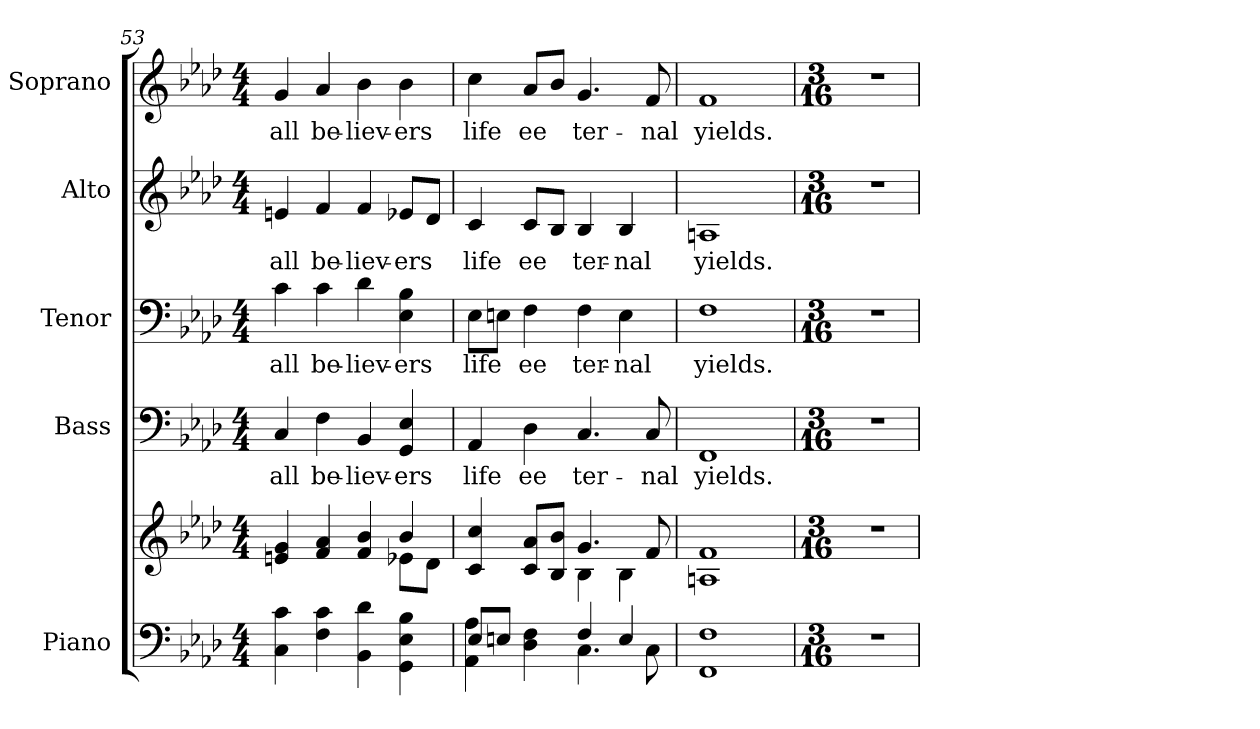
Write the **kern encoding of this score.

**kern	**kern	**kern	**text	**kern	**text	**kern	**text	**kern	**text
*part5	*part5	*part4	*part4	*part3	*part3	*part2	*part2	*part1	*part1
*staff6	*staff5	*staff4	*staff4	*staff3	*staff3	*staff2	*staff2	*staff1	*staff1
*I"Piano	*	*I"Bass	*	*I"Tenor	*	*I"Alto	*	*I"Soprano	*
*I'Pno.	*	*I'B.	*	*I'T.	*	*I'A.	*	*I'S.	*
*clefF4	*clefG2	*clefF4	*	*clefF4	*	*clefG2	*	*clefG2	*
*k[b-e-a-d-]	*k[b-e-a-d-]	*k[b-e-a-d-]	*	*k[b-e-a-d-]	*	*k[b-e-a-d-]	*	*k[b-e-a-d-]	*
*A-:	*A-:	*A-:	*	*A-:	*	*A-:	*	*A-:	*
*M4/4	*M4/4	*M4/4	*	*M4/4	*	*M4/4	*	*M4/4	*
=53	=53	=53	=53	=53	=53	=53	=53	=53	=53
*	*^	*	*	*	*	*	*	*	*
!	!	!	!	!LO:LY:b:color=#000000	!	!	!	!	!	!
!	!	!	!	!	!	!LO:LY:b:color=#000000	!	!	!	!
!	!	!	!	!	!	!	!	!LO:LY:b:color=#000000	!	!
!	!	!	!	!	!	!	!	!	!	!LO:LY:b:color=#000000
4Ci\ 4ci	4eni/ 4gi	2ryy	4Ci/	all	4ci\	all	4eni/	all	4gi/	all
!	!	!	!	!LO:LY:b:color=#000000	!	!	!	!	!	!
!	!	!	!	!	!	!LO:LY:b:color=#000000	!	!	!	!
!	!	!	!	!	!	!	!	!LO:LY:b:color=#000000	!	!
!	!	!	!	!	!	!	!	!	!	!LO:LY:b:color=#000000
4Fi\ 4ci	4fi/ 4a-i	.	4Fi\	be-	4ci\	be-	4fi/	be-	4a-i/	be-
!	!	!	!	!LO:LY:b:color=#000000	!	!	!	!	!	!
!	!	!	!	!	!	!LO:LY:b:color=#000000	!	!	!	!
!	!	!	!	!	!	!	!	!LO:LY:b:color=#000000	!	!
!	!	!	!	!	!	!	!	!	!	!LO:LY:b:color=#000000
4BB-i\ 4d-i	4fi/ 4b-i	4ryy	4BB-i/	-liev-	4d-i\	-liev-	4fi/	-liev-	4b-i\	-liev-
!	!	!	!	!LO:LY:b:color=#000000	!	!	!	!	!	!
!	!	!	!	!	!	!LO:LY:b:color=#000000	!	!	!	!
!	!	!	!	!	!	!	!	!LO:LY:b:color=#000000	!	!
!	!	!	!	!	!	!	!	!	!	!LO:LY:b:color=#000000
4GGi\ 4E-i 4B-i	4b-i/	8e-Xi\L	4GGi/ 4E-i	-ers	4E-i\ 4B-i	-ers	8e-Xi/L	-ers	4b-i\	-ers
.	.	8d-i\J	.	.	.	.	8d-i/J	.	.	.
!!LO:PB:g=z
=54	=54	=54	=54	=54	=54	=54	=54	=54	=54	=54
*^	*	*	*	*	*	*	*	*	*	*
!	!	!	!	!	!LO:LY:b:color=#000000	!	!	!	!	!	!
!	!	!	!	!	!	!	!LO:LY:b:color=#000000	!	!	!	!
!	!	!	!	!	!	!	!	!	!LO:LY:b:color=#000000	!	!
!	!	!	!	!	!	!	!	!	!	!	!LO:LY:b:color=#000000
8E-i/L	4AA-i\ 4A-i	4ci/ 4cci	2ryy	4AA-i/	life	8E-i\L	life	4ci/	life	4cci\	life
8Eni/J	.	.	.	.	.	8Eni\J	.	.	.	.	.
!	!	!	!	!	!LO:LY:b:color=#000000	!	!	!	!	!	!
!	!	!	!	!	!	!	!LO:LY:b:color=#000000	!	!	!	!
!	!	!	!	!	!	!	!	!	!LO:LY:b:color=#000000	!	!
!	!	!	!	!	!	!	!	!	!	!	!LO:LY:b:color=#000000
4D-i\ 4Fi	4ryy	8ci/ 8a-iL	.	4D-i\	ee	4Fi\	ee	8ci/L	ee	8a-i/L	ee
.	.	8B-i/ 8b-iJ	.	.	.	.	.	8B-i/J	.	8b-i/J	.
!	!	!	!	!	!LO:LY:b:color=#000000	!	!	!	!	!	!
!	!	!	!	!	!	!	!LO:LY:b:color=#000000	!	!	!	!
!	!	!	!	!	!	!	!	!	!LO:LY:b:color=#000000	!	!
!	!	!	!	!	!	!	!	!	!	!	!LO:LY:b:color=#000000
4Fi/	4.Ci\	4.gi/	4B-i\	4.Ci/	ter-	4Fi\	ter-	4B-i/	ter-	4.gi/	ter-
!	!	!	!	!	!	!	!LO:LY:b:color=#000000	!	!	!	!
!	!	!	!	!	!	!	!	!	!LO:LY:b:color=#000000	!	!
4Ei/	.	.	4B-i\	.	.	4Ei\	-nal	4B-i/	-nal	.	.
!	!	!	!	!	!LO:LY:b:color=#000000	!	!	!	!	!	!
!	!	!	!	!	!	!	!	!	!	!	!LO:LY:b:color=#000000
.	8Ci\	8fi/	.	8Ci/	-nal	.	.	.	.	8fi/	-nal
*v	*v	*	*	*	*	*	*	*	*	*	*
*	*v	*v	*	*	*	*	*	*	*	*
=55	=55	=55	=55	=55	=55	=55	=55	=55	=55
*^	*	*	*	*	*	*	*	*	*
!	!	!	!	!LO:LY:b:color=#000000	!	!	!	!	!	!
*v	*v	*	*	*	*	*	*	*	*	*
*^	*	*	*	*	*	*	*	*	*
!	!	!	!	!	!	!LO:LY:b:color=#000000	!	!	!	!
*v	*v	*	*	*	*	*	*	*	*	*
*^	*	*	*	*	*	*	*	*	*
!	!	!	!	!	!	!	!	!LO:LY:b:color=#000000	!	!
*v	*v	*	*	*	*	*	*	*	*	*
*^	*	*	*	*	*	*	*	*	*
!	!	!	!	!	!	!	!	!	!	!LO:LY:b:color=#000000
*v	*v	*	*	*	*	*	*	*	*	*
1FFi 1Fi	1Ani 1fi	1FFi	yields.	1Fi	yields.	1Ani	yields.	1fi	yields.
!!LO:PB:g=z
=56	=56	=56	=56	=56	=56	=56	=56	=56	=56
*M3/16	*M3/16	*M3/16	*	*M3/16	*	*M3/16	*	*M3/16	*
!LO:N:vis=1	!LO:N:vis=1	!LO:N:vis=1	!	!LO:N:vis=1	!	!LO:N:vis=1	!	!LO:N:vis=1	!
8.r	8.r	8.r	.	8.r	.	8.r	.	8.r	.
=	=	=	=	=	=	=	=	=	=
*-	*-	*-	*-	*-	*-	*-	*-	*-	*-
